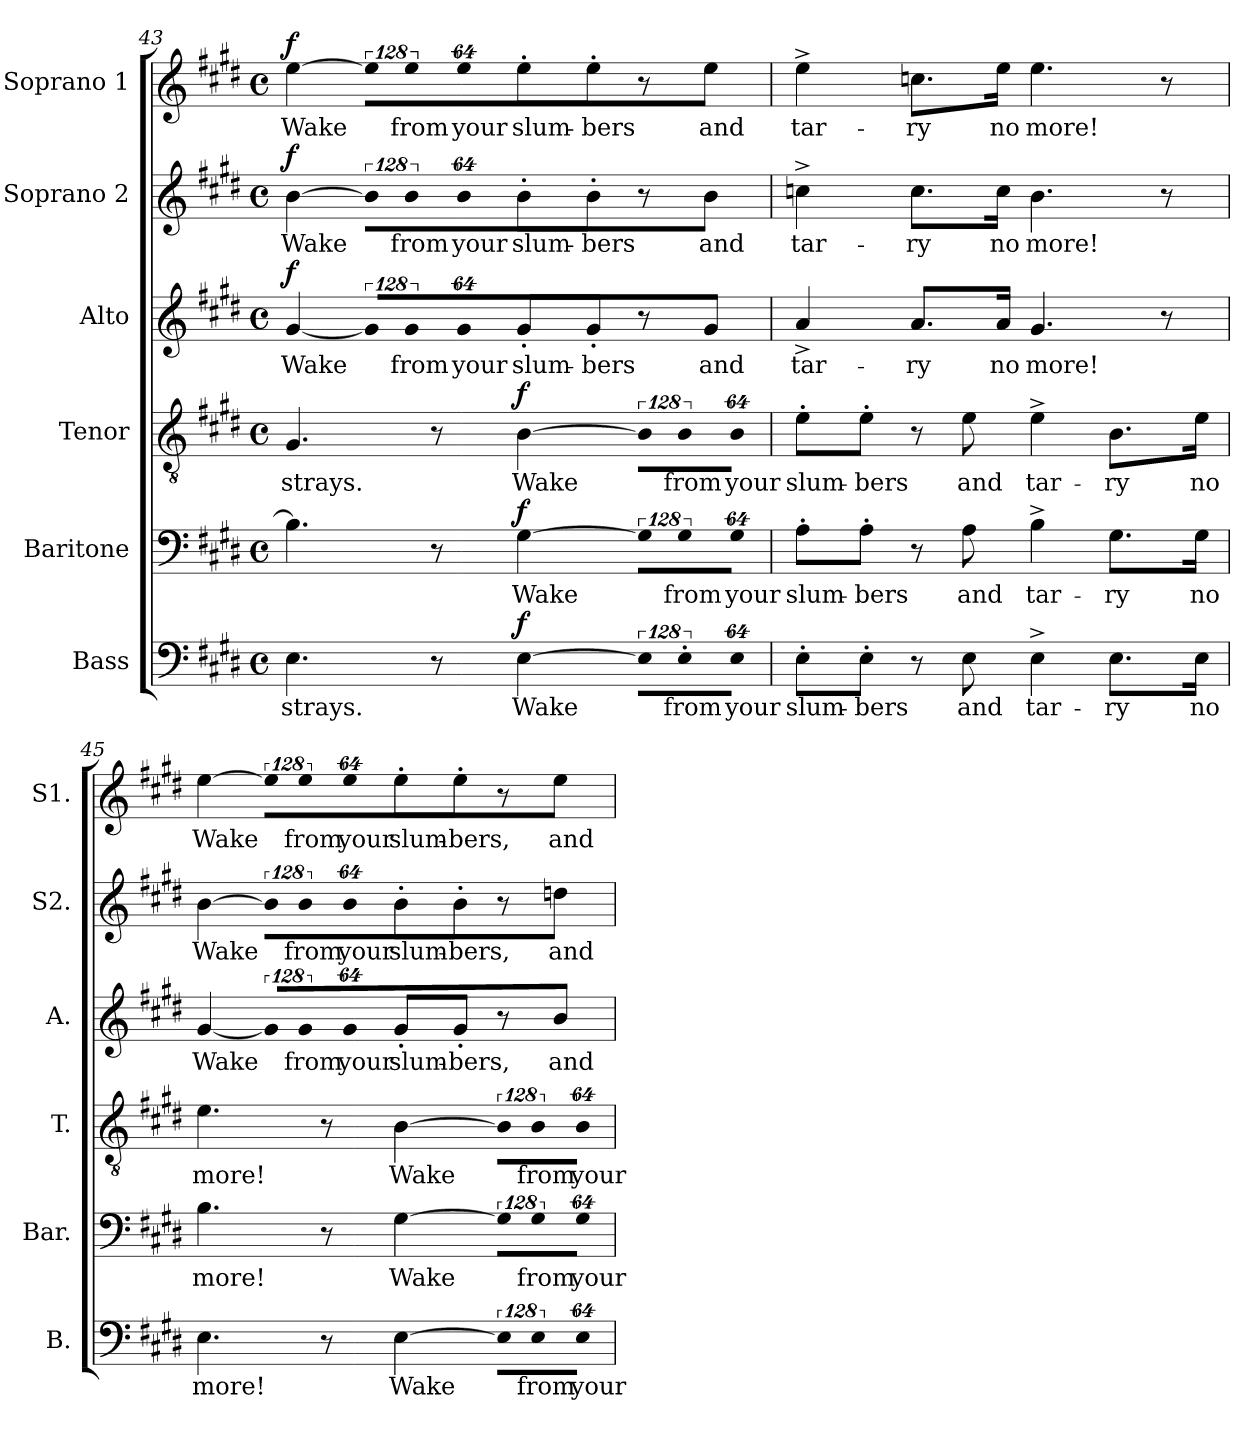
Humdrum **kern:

**kern	**text	**dynam	**kern	**text	**dynam	**kern	**text	**dynam	**kern	**text	**dynam	**kern	**text	**dynam	**kern	**text	**dynam
*part6	*part6	*part6	*part5	*part5	*part5	*part4	*part4	*part4	*part3	*part3	*part3	*part2	*part2	*part2	*part1	*part1	*part1
*staff6	*staff6	*staff6	*staff5	*staff5	*staff5	*staff4	*staff4	*staff4	*staff3	*staff3	*staff3	*staff2	*staff2	*staff2	*staff1	*staff1	*staff1
*I"Bass	*	*	*I"Baritone	*	*	*I"Tenor	*	*	*I"Alto	*	*	*I"Soprano 2	*	*	*I"Soprano 1	*	*
*I'B.	*	*	*I'Bar.	*	*	*I'T.	*	*	*I'A.	*	*	*I'S2.	*	*	*I'S1.	*	*
*clefF4	*	*	*clefF4	*	*	*clefGv2	*	*	*clefG2	*	*	*clefG2	*	*	*clefG2	*	*
*	*	*	*	*	*	*ITrd7c12	*	*	*	*	*	*	*	*	*	*	*
*k[f#c#g#d#]	*	*	*k[f#c#g#d#]	*	*	*k[f#c#g#d#]	*	*	*k[f#c#g#d#]	*	*	*k[f#c#g#d#]	*	*	*k[f#c#g#d#]	*	*
*E:	*	*	*E:	*	*	*E:	*	*	*E:	*	*	*E:	*	*	*E:	*	*
*M4/4	*	*	*M4/4	*	*	*M4/4	*	*	*M4/4	*	*	*M4/4	*	*	*M4/4	*	*
*met(c)	*	*	*met(c)	*	*	*met(c)	*	*	*met(c)	*	*	*met(c)	*	*	*met(c)	*	*
=43	=43	=43	=43	=43	=43	=43	=43	=43	=43	=43	=43	=43	=43	=43	=43	=43	=43
!	!LO:LY:b:color=#000000	!	!	!	!	!	!	!	!	!	!	!	!	!	!	!	!
!	!	!	!	!	!	!	!LO:LY:b:color=#000000	!	!	!	!	!	!	!	!	!	!
!	!	!	!	!	!	!	!	!	!	!LO:LY:b:color=#000000	!	!	!	!	!	!	!
!	!	!	!	!	!	!	!	!	!	!	!	!	!LO:LY:b:color=#000000	!	!	!	!
!	!	!	!	!	!	!	!	!	!	!	!	!	!	!	!	!LO:LY:b:color=#000000	!
4.Ei\	strays.	.	4.Bi\]	.	.	4.GG#i/	strays.	.	[4g#i/	Wake	f	[4bi\	Wake	f	[4eei\	Wake	f
!	!	!	!	!	!	!	!	!	!LO:N:vis=8	!	!	!LO:N:vis=8	!	!	!LO:N:vis=8	!	!
.	.	.	.	.	.	.	.	.	1024%85g#i/L]	.	.	1024%85bi\L]	.	.	1024%85eei\L]	.	.
!	!	!	!	!	!	!	!	!	!LO:N:vis=8	!	!	!	!	!	!	!	!
!	!	!	!	!	!	!	!	!	!	!LO:LY:b:color=#000000	!	!LO:N:vis=8	!	!	!	!	!
!	!	!	!	!	!	!	!	!	!	!	!	!	!LO:LY:b:color=#000000	!	!LO:N:vis=8	!	!
!	!	!	!	!	!	!	!	!	!	!	!	!	!	!	!	!LO:LY:b:color=#000000	!
.	.	.	.	.	.	.	.	.	1024%85g#i/	from	.	1024%85bi\	from	.	1024%85eei\	from	.
8r	.	.	8r	.	.	8r	.	.	.	.	.	.	.	.	.	.	.
!	!	!	!	!	!	!	!	!	!LO:N:vis=8	!	!	!	!	!	!	!	!
!	!	!	!	!	!	!	!	!	!	!LO:LY:b:color=#000000	!	!LO:N:vis=8	!	!	!	!	!
!	!	!	!	!	!	!	!	!	!	!	!	!	!LO:LY:b:color=#000000	!	!LO:N:vis=8	!	!
!	!	!	!	!	!	!	!	!	!	!	!	!	!	!	!	!LO:LY:b:color=#000000	!
.	.	.	.	.	.	.	.	.	512%43g#i/J	your	.	512%43bi\J	your	.	512%43eei\J	your	.
!	!LO:LY:b:color=#000000	!	!	!	!	!	!	!	!	!	!	!	!	!	!	!	!
!	!	!	!	!LO:LY:b:color=#000000	!	!	!	!	!	!	!	!	!	!	!	!	!
!	!	!	!	!	!	!	!LO:LY:b:color=#000000	!	!	!	!	!	!	!	!	!	!
!	!	!	!	!	!	!	!	!	!	!LO:LY:b:color=#000000	!	!	!	!	!	!	!
!	!	!	!	!	!	!	!	!	!	!	!	!	!LO:LY:b:color=#000000	!	!	!	!
!	!	!	!	!	!	!	!	!	!	!	!	!	!	!	!	!LO:LY:b:color=#000000	!
[4Ei\	Wake	f	[4G#i\	Wake	f	[4BBi\	Wake	f	8g#'i/L	slum-	.	8b'i\L	slum-	.	8ee'i\L	slum-	.
!	!	!	!	!	!	!	!	!	!	!LO:LY:b:color=#000000	!	!	!	!	!	!	!
!	!	!	!	!	!	!	!	!	!	!	!	!	!LO:LY:b:color=#000000	!	!	!	!
!	!	!	!	!	!	!	!	!	!	!	!	!	!	!	!	!LO:LY:b:color=#000000	!
.	.	.	.	.	.	.	.	.	8g#'i/J	-bers	.	8b'i\J	-bers	.	8ee'i\J	-bers	.
!LO:N:vis=8	!	!	!LO:N:vis=8	!	!	!LO:N:vis=8	!	!	!	!	!	!	!	!	!	!	!
1024%85Ei\L]	.	.	1024%85G#i\L]	.	.	1024%85BBi\L]	.	.	8r	.	.	8r	.	.	8r	.	.
!LO:N:vis=8	!	!	!	!	!	!	!	!	!	!	!	!	!	!	!	!	!
!	!LO:LY:b:color=#000000	!	!LO:N:vis=8	!	!	!	!	!	!	!	!	!	!	!	!	!	!
!	!	!	!	!LO:LY:b:color=#000000	!	!LO:N:vis=8	!	!	!	!	!	!	!	!	!	!	!
!	!	!	!	!	!	!	!LO:LY:b:color=#000000	!	!	!	!	!	!	!	!	!	!
1024%85E'i\	from	.	1024%85G#i\	from	.	1024%85BBi\	from	.	.	.	.	.	.	.	.	.	.
!	!	!	!	!	!	!	!	!	!	!LO:LY:b:color=#000000	!	!	!	!	!	!	!
!	!	!	!	!	!	!	!	!	!	!	!	!	!LO:LY:b:color=#000000	!	!	!	!
!	!	!	!	!	!	!	!	!	!	!	!	!	!	!	!	!LO:LY:b:color=#000000	!
.	.	.	.	.	.	.	.	.	8g#i/	and	.	8bi\	and	.	8eei\	and	.
!LO:N:vis=8	!	!	!	!	!	!	!	!	!	!	!	!	!	!	!	!	!
!	!LO:LY:b:color=#000000	!	!LO:N:vis=8	!	!	!	!	!	!	!	!	!	!	!	!	!	!
!	!	!	!	!LO:LY:b:color=#000000	!	!LO:N:vis=8	!	!	!	!	!	!	!	!	!	!	!
!	!	!	!	!	!	!	!LO:LY:b:color=#000000	!	!	!	!	!	!	!	!	!	!
512%43Ei\J	your	.	512%43G#i\J	your	.	512%43BBi\J	your	.	.	.	.	.	.	.	.	.	.
=44	=44	=44	=44	=44	=44	=44	=44	=44	=44	=44	=44	=44	=44	=44	=44	=44	=44
!	!LO:LY:b:color=#000000	!	!	!	!	!	!	!	!	!	!	!	!	!	!	!	!
!	!	!	!	!LO:LY:b:color=#000000	!	!	!	!	!	!	!	!	!	!	!	!	!
!	!	!	!	!	!	!	!LO:LY:b:color=#000000	!	!	!	!	!	!	!	!	!	!
!	!	!	!	!	!	!	!	!	!	!LO:LY:b:color=#000000	!	!	!	!	!	!	!
!	!	!	!	!	!	!	!	!	!	!	!	!	!LO:LY:b:color=#000000	!	!	!	!
!	!	!	!	!	!	!	!	!	!	!	!	!	!	!	!	!LO:LY:b:color=#000000	!
8E'i\L	slum-	.	8A'i\L	slum-	.	8E'i\L	slum-	.	4a^i/	tar-	.	4ccn^i\	tar-	.	4ee^i\	tar-	.
!	!LO:LY:b:color=#000000	!	!	!	!	!	!	!	!	!	!	!	!	!	!	!	!
!	!	!	!	!LO:LY:b:color=#000000	!	!	!	!	!	!	!	!	!	!	!	!	!
!	!	!	!	!	!	!	!LO:LY:b:color=#000000	!	!	!	!	!	!	!	!	!	!
8E'i\J	-bers	.	8A'i\J	-bers	.	8E'i\J	-bers	.	.	.	.	.	.	.	.	.	.
!	!	!	!	!	!	!	!	!	!	!LO:LY:b:color=#000000	!	!	!	!	!	!	!
!	!	!	!	!	!	!	!	!	!	!	!	!	!LO:LY:b:color=#000000	!	!	!	!
!	!	!	!	!	!	!	!	!	!	!	!	!	!	!	!	!LO:LY:b:color=#000000	!
8r	.	.	8r	.	.	8r	.	.	8.ai/L	-ry	.	8.cci\L	-ry	.	8.ccni\L	-ry	.
!	!LO:LY:b:color=#000000	!	!	!	!	!	!	!	!	!	!	!	!	!	!	!	!
!	!	!	!	!LO:LY:b:color=#000000	!	!	!	!	!	!	!	!	!	!	!	!	!
!	!	!	!	!	!	!	!LO:LY:b:color=#000000	!	!	!	!	!	!	!	!	!	!
8Ei\	and	.	8Ai\	and	.	8Ei\	and	.	.	.	.	.	.	.	.	.	.
!	!	!	!	!	!	!	!	!	!	!LO:LY:b:color=#000000	!	!	!	!	!	!	!
!	!	!	!	!	!	!	!	!	!	!	!	!	!LO:LY:b:color=#000000	!	!	!	!
!	!	!	!	!	!	!	!	!	!	!	!	!	!	!	!	!LO:LY:b:color=#000000	!
.	.	.	.	.	.	.	.	.	16ai/Jk	no	.	16cci\Jk	no	.	16eei\Jk	no	.
!	!LO:LY:b:color=#000000	!	!	!	!	!	!	!	!	!	!	!	!	!	!	!	!
!	!	!	!	!LO:LY:b:color=#000000	!	!	!	!	!	!	!	!	!	!	!	!	!
!	!	!	!	!	!	!	!LO:LY:b:color=#000000	!	!	!	!	!	!	!	!	!	!
!	!	!	!	!	!	!	!	!	!	!LO:LY:b:color=#000000	!	!	!	!	!	!	!
!	!	!	!	!	!	!	!	!	!	!	!	!	!LO:LY:b:color=#000000	!	!	!	!
!	!	!	!	!	!	!	!	!	!	!	!	!	!	!	!	!LO:LY:b:color=#000000	!
4E^i\	tar-	.	4B^i\	tar-	.	4E^i\	tar-	.	4.g#i/	more!	.	4.bi\	more!	.	4.eei\	more!	.
!	!LO:LY:b:color=#000000	!	!	!	!	!	!	!	!	!	!	!	!	!	!	!	!
!	!	!	!	!LO:LY:b:color=#000000	!	!	!	!	!	!	!	!	!	!	!	!	!
!	!	!	!	!	!	!	!LO:LY:b:color=#000000	!	!	!	!	!	!	!	!	!	!
8.Ei\L	-ry	.	8.G#i\L	-ry	.	8.BBi\L	-ry	.	.	.	.	.	.	.	.	.	.
.	.	.	.	.	.	.	.	.	8r	.	.	8r	.	.	8r	.	.
!	!LO:LY:b:color=#000000	!	!	!	!	!	!	!	!	!	!	!	!	!	!	!	!
!	!	!	!	!LO:LY:b:color=#000000	!	!	!	!	!	!	!	!	!	!	!	!	!
!	!	!	!	!	!	!	!LO:LY:b:color=#000000	!	!	!	!	!	!	!	!	!	!
16Ei\Jk	no	.	16G#i\Jk	no	.	16Ei\Jk	no	.	.	.	.	.	.	.	.	.	.
!!LO:PB:g=z
=45	=45	=45	=45	=45	=45	=45	=45	=45	=45	=45	=45	=45	=45	=45	=45	=45	=45
!	!LO:LY:b:color=#000000	!	!	!	!	!	!	!	!	!	!	!	!	!	!	!	!
!	!	!	!	!LO:LY:b:color=#000000	!	!	!	!	!	!	!	!	!	!	!	!	!
!	!	!	!	!	!	!	!LO:LY:b:color=#000000	!	!	!	!	!	!	!	!	!	!
!	!	!	!	!	!	!	!	!	!	!LO:LY:b:color=#000000	!	!	!	!	!	!	!
!	!	!	!	!	!	!	!	!	!	!	!	!	!LO:LY:b:color=#000000	!	!	!	!
!	!	!	!	!	!	!	!	!	!	!	!	!	!	!	!	!LO:LY:b:color=#000000	!
4.Ei\	more!	.	4.Bi\	more!	.	4.Ei\	more!	.	[4g#i/	Wake	.	[4bi\	Wake	.	[4eei\	Wake	.
!	!	!	!	!	!	!	!	!	!LO:N:vis=8	!	!	!LO:N:vis=8	!	!	!LO:N:vis=8	!	!
.	.	.	.	.	.	.	.	.	1024%85g#i/L]	.	.	1024%85bi\L]	.	.	1024%85eei\L]	.	.
!	!	!	!	!	!	!	!	!	!LO:N:vis=8	!	!	!	!	!	!	!	!
!	!	!	!	!	!	!	!	!	!	!LO:LY:b:color=#000000	!	!LO:N:vis=8	!	!	!	!	!
!	!	!	!	!	!	!	!	!	!	!	!	!	!LO:LY:b:color=#000000	!	!LO:N:vis=8	!	!
!	!	!	!	!	!	!	!	!	!	!	!	!	!	!	!	!LO:LY:b:color=#000000	!
.	.	.	.	.	.	.	.	.	1024%85g#i/	from	.	1024%85bi\	from	.	1024%85eei\	from	.
8r	.	.	8r	.	.	8r	.	.	.	.	.	.	.	.	.	.	.
!	!	!	!	!	!	!	!	!	!LO:N:vis=8	!	!	!	!	!	!	!	!
!	!	!	!	!	!	!	!	!	!	!LO:LY:b:color=#000000	!	!LO:N:vis=8	!	!	!	!	!
!	!	!	!	!	!	!	!	!	!	!	!	!	!LO:LY:b:color=#000000	!	!LO:N:vis=8	!	!
!	!	!	!	!	!	!	!	!	!	!	!	!	!	!	!	!LO:LY:b:color=#000000	!
.	.	.	.	.	.	.	.	.	512%43g#i/J	your	.	512%43bi\J	your	.	512%43eei\J	your	.
!	!LO:LY:b:color=#000000	!	!	!	!	!	!	!	!	!	!	!	!	!	!	!	!
!	!	!	!	!LO:LY:b:color=#000000	!	!	!	!	!	!	!	!	!	!	!	!	!
!	!	!	!	!	!	!	!LO:LY:b:color=#000000	!	!	!	!	!	!	!	!	!	!
!	!	!	!	!	!	!	!	!	!	!LO:LY:b:color=#000000	!	!	!	!	!	!	!
!	!	!	!	!	!	!	!	!	!	!	!	!	!LO:LY:b:color=#000000	!	!	!	!
!	!	!	!	!	!	!	!	!	!	!	!	!	!	!	!	!LO:LY:b:color=#000000	!
[4Ei\	Wake	.	[4G#i\	Wake	.	[4BBi\	Wake	.	8g#'i/L	slum-	.	8b'i\L	slum-	.	8ee'i\L	slum-	.
!	!	!	!	!	!	!	!	!	!	!LO:LY:b:color=#000000	!	!	!	!	!	!	!
!	!	!	!	!	!	!	!	!	!	!	!	!	!LO:LY:b:color=#000000	!	!	!	!
!	!	!	!	!	!	!	!	!	!	!	!	!	!	!	!	!LO:LY:b:color=#000000	!
.	.	.	.	.	.	.	.	.	8g#'i/J	-bers,	.	8b'i\J	-bers,	.	8ee'i\J	-bers,	.
!LO:N:vis=8	!	!	!LO:N:vis=8	!	!	!LO:N:vis=8	!	!	!	!	!	!	!	!	!	!	!
1024%85Ei\L]	.	.	1024%85G#i\L]	.	.	1024%85BBi\L]	.	.	8r	.	.	8r	.	.	8r	.	.
!LO:N:vis=8	!	!	!	!	!	!	!	!	!	!	!	!	!	!	!	!	!
!	!LO:LY:b:color=#000000	!	!LO:N:vis=8	!	!	!	!	!	!	!	!	!	!	!	!	!	!
!	!	!	!	!LO:LY:b:color=#000000	!	!LO:N:vis=8	!	!	!	!	!	!	!	!	!	!	!
!	!	!	!	!	!	!	!LO:LY:b:color=#000000	!	!	!	!	!	!	!	!	!	!
1024%85Ei\	from	.	1024%85G#i\	from	.	1024%85BBi\	from	.	.	.	.	.	.	.	.	.	.
!	!	!	!	!	!	!	!	!	!	!LO:LY:b:color=#000000	!	!	!	!	!	!	!
!	!	!	!	!	!	!	!	!	!	!	!	!	!LO:LY:b:color=#000000	!	!	!	!
!	!	!	!	!	!	!	!	!	!	!	!	!	!	!	!	!LO:LY:b:color=#000000	!
.	.	.	.	.	.	.	.	.	8bi\	and	.	8ddni\	and	.	8eei\	and	.
!LO:N:vis=8	!	!	!	!	!	!	!	!	!	!	!	!	!	!	!	!	!
!	!LO:LY:b:color=#000000	!	!LO:N:vis=8	!	!	!	!	!	!	!	!	!	!	!	!	!	!
!	!	!	!	!LO:LY:b:color=#000000	!	!LO:N:vis=8	!	!	!	!	!	!	!	!	!	!	!
!	!	!	!	!	!	!	!LO:LY:b:color=#000000	!	!	!	!	!	!	!	!	!	!
512%43Ei\J	your	.	512%43G#i\J	your	.	512%43BBi\J	your	.	.	.	.	.	.	.	.	.	.
=	=	=	=	=	=	=	=	=	=	=	=	=	=	=	=	=	=
*-	*-	*-	*-	*-	*-	*-	*-	*-	*-	*-	*-	*-	*-	*-	*-	*-	*-
